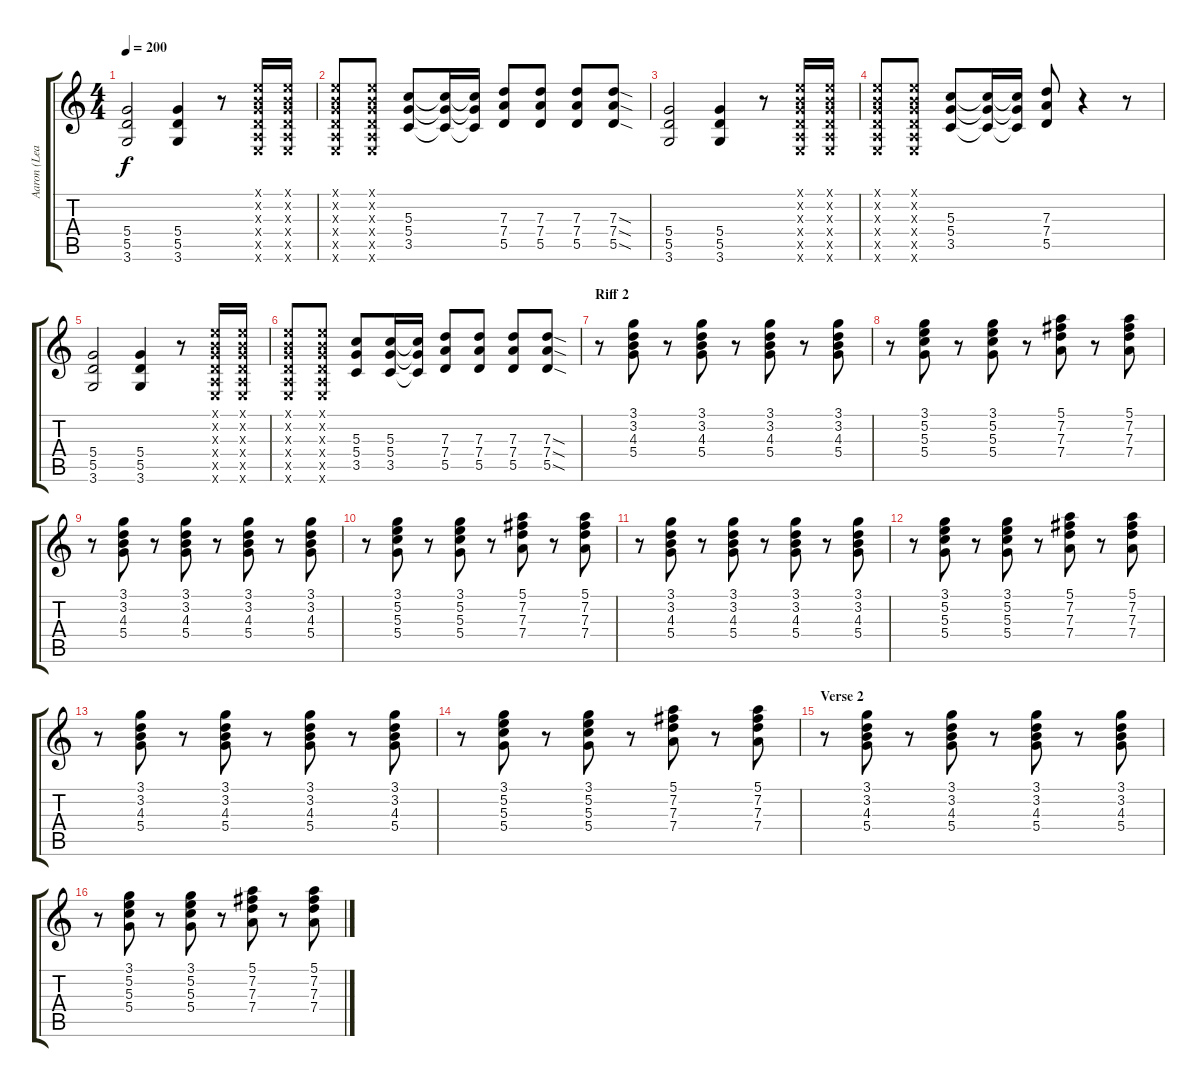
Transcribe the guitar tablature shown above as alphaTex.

\track ("Aaron (Lead Guitar)" "Aaron (Lea") {instrument electricguitarmuted}
\staff {score tabs}
\tuning (E4 B3 G3 D3 A2 E2) {hide}
\ts (4 4)
\tempo 200
\clef g2
\ks c
(5.4 5.5 3.6).2{dy f volume 13 instrument distortionguitar} (5.4 5.5 3.6).4 r.8 (0.1{x} 0.2{x} 0.3{x} 0.4{x} 0.5{x} 0.6{x}).16 (0.1{x} 0.2{x} 0.3{x} 0.4{x} 0.5{x} 0.6{x}).16 |
(0.1{x} 0.2{x} 0.3{x} 0.4{x} 0.5{x} 0.6{x}).8 (0.1{x} 0.2{x} 0.3{x} 0.4{x} 0.5{x} 0.6{x}).8 (5.3 5.4 3.5).8 (5.3{t} 5.4{t} 3.5{t}).16 (5.3{t} 5.4{t} 3.5{t}).16 (7.3 7.4 5.5).8 (7.3 7.4 5.5).8 (7.3 7.4 5.5).8 (7.3{sod} 7.4{sod} 5.5{sod}).8 |
(5.4 5.5 3.6).2{volume 13 instrument distortionguitar} (5.4 5.5 3.6).4 r.8 (0.1{x} 0.2{x} 0.3{x} 0.4{x} 0.5{x} 0.6{x}).16 (0.1{x} 0.2{x} 0.3{x} 0.4{x} 0.5{x} 0.6{x}).16 |
(0.1{x} 0.2{x} 0.3{x} 0.4{x} 0.5{x} 0.6{x}).8 (0.1{x} 0.2{x} 0.3{x} 0.4{x} 0.5{x} 0.6{x}).8 (5.3 5.4 3.5).8 (5.3{t} 5.4{t} 3.5{t}).16 (5.3{t} 5.4{t} 3.5{t}).16 (7.3 7.4 5.5).8 r.4 r.8 |
(5.4 5.5 3.6).2{volume 13 instrument distortionguitar} (5.4 5.5 3.6).4 r.8 (0.1{x} 0.2{x} 0.3{x} 0.4{x} 0.5{x} 0.6{x}).16 (0.1{x} 0.2{x} 0.3{x} 0.4{x} 0.5{x} 0.6{x}).16 |
(0.1{x} 0.2{x} 0.3{x} 0.4{x} 0.5{x} 0.6{x}).8 (0.1{x} 0.2{x} 0.3{x} 0.4{x} 0.5{x} 0.6{x}).8 (5.3 5.4 3.5).8 (5.3 5.4 3.5).16 (5.3{t} 5.4{t} 3.5{t}).16 (7.3 7.4 5.5).8 (7.3 7.4 5.5).8 (7.3 7.4 5.5).8 (7.3{sod} 7.4{sod} 5.5{sod}).8 |
\section ("" "Riff 2")
r.8{volume 9 instrument electricguitarmuted} (3.1 3.2 4.3 5.4).8 r.8 (3.1 3.2 4.3 5.4).8 r.8 (3.1 3.2 4.3 5.4).8 r.8 (3.1 3.2 4.3 5.4).8 |
r.8 (3.1 5.2 5.3 5.4).8 r.8 (3.1 5.2 5.3 5.4).8 r.8 (5.1 7.2 7.3 7.4).8 r.8 (5.1 7.2 7.3 7.4).8 |
r.8 (3.1 3.2 4.3 5.4).8 r.8 (3.1 3.2 4.3 5.4).8 r.8 (3.1 3.2 4.3 5.4).8 r.8 (3.1 3.2 4.3 5.4).8 |
r.8 (3.1 5.2 5.3 5.4).8 r.8 (3.1 5.2 5.3 5.4).8 r.8 (5.1 7.2 7.3 7.4).8 r.8 (5.1 7.2 7.3 7.4).8 |
r.8 (3.1 3.2 4.3 5.4).8 r.8 (3.1 3.2 4.3 5.4).8 r.8 (3.1 3.2 4.3 5.4).8 r.8 (3.1 3.2 4.3 5.4).8 |
r.8 (3.1 5.2 5.3 5.4).8 r.8 (3.1 5.2 5.3 5.4).8 r.8 (5.1 7.2 7.3 7.4).8 r.8 (5.1 7.2 7.3 7.4).8 |
r.8 (3.1 3.2 4.3 5.4).8 r.8 (3.1 3.2 4.3 5.4).8 r.8 (3.1 3.2 4.3 5.4).8 r.8 (3.1 3.2 4.3 5.4).8 |
r.8 (3.1 5.2 5.3 5.4).8 r.8 (3.1 5.2 5.3 5.4).8 r.8 (5.1 7.2 7.3 7.4).8 r.8 (5.1 7.2 7.3 7.4).8 |
\section ("" "Verse 2")
r.8 (3.1 3.2 4.3 5.4).8 r.8 (3.1 3.2 4.3 5.4).8 r.8 (3.1 3.2 4.3 5.4).8 r.8 (3.1 3.2 4.3 5.4).8 |
r.8 (3.1 5.2 5.3 5.4).8 r.8 (3.1 5.2 5.3 5.4).8 r.8 (5.1 7.2 7.3 7.4).8 r.8 (5.1 7.2 7.3 7.4).8
